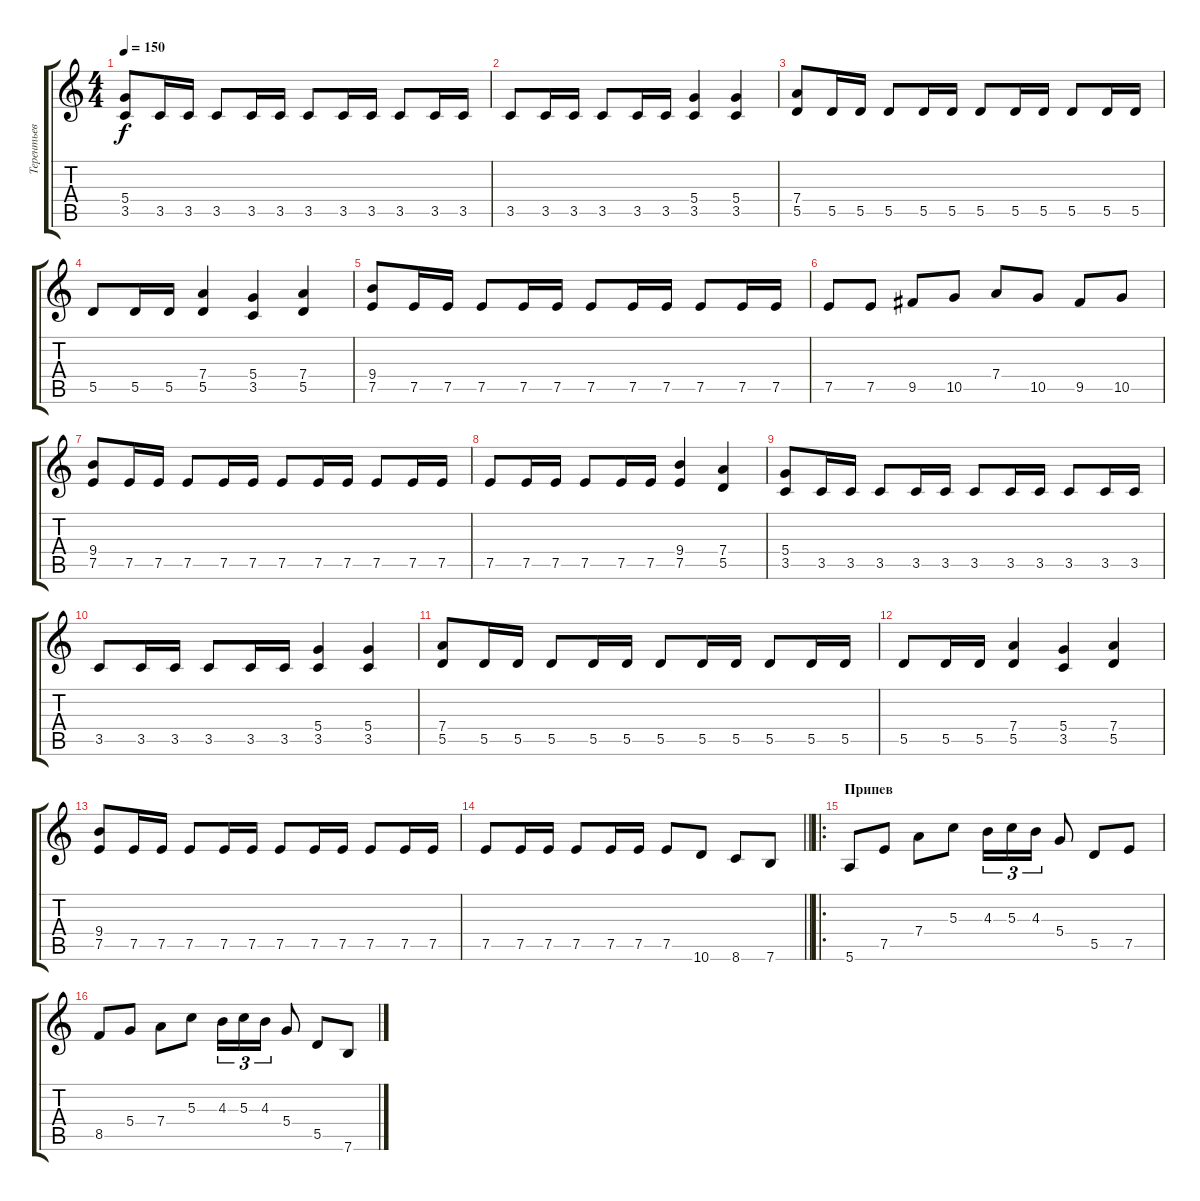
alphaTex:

\track ("Терентьев " "Терентьев ") {instrument distortionguitar}
\staff {score tabs}
\tuning (E4 B3 G3 D3 A2 E2) {hide}
\ts (4 4)
\tempo 150
\clef g2
\ks c
(5.4 3.5).8{dy f} 3.5.16 3.5.16 3.5.8 3.5.16 3.5.16 3.5.8 3.5.16 3.5.16 3.5.8 3.5.16 3.5.16 |
3.5.8 3.5.16 3.5.16 3.5.8 3.5.16 3.5.16 (5.4 3.5).4 (5.4 3.5).4 |
(7.4 5.5).8 5.5.16 5.5.16 5.5.8 5.5.16 5.5.16 5.5.8 5.5.16 5.5.16 5.5.8 5.5.16 5.5.16 |
5.5.8 5.5.16 5.5.16 (7.4 5.5).4 (5.4 3.5).4 (7.4 5.5).4 |
(9.4 7.5).8 7.5.16 7.5.16 7.5.8 7.5.16 7.5.16 7.5.8 7.5.16 7.5.16 7.5.8 7.5.16 7.5.16 |
7.5.8 7.5.8 9.5.8 10.5.8 7.4.8 10.5.8 9.5.8 10.5.8 |
(9.4 7.5).8 7.5.16 7.5.16 7.5.8 7.5.16 7.5.16 7.5.8 7.5.16 7.5.16 7.5.8 7.5.16 7.5.16 |
7.5.8 7.5.16 7.5.16 7.5.8 7.5.16 7.5.16 (9.4 7.5).4 (7.4 5.5).4 |
(5.4 3.5).8 3.5.16 3.5.16 3.5.8 3.5.16 3.5.16 3.5.8 3.5.16 3.5.16 3.5.8 3.5.16 3.5.16 |
3.5.8 3.5.16 3.5.16 3.5.8 3.5.16 3.5.16 (5.4 3.5).4 (5.4 3.5).4 |
(7.4 5.5).8 5.5.16 5.5.16 5.5.8 5.5.16 5.5.16 5.5.8 5.5.16 5.5.16 5.5.8 5.5.16 5.5.16 |
5.5.8 5.5.16 5.5.16 (7.4 5.5).4 (5.4 3.5).4 (7.4 5.5).4 |
(9.4 7.5).8 7.5.16 7.5.16 7.5.8 7.5.16 7.5.16 7.5.8 7.5.16 7.5.16 7.5.8 7.5.16 7.5.16 |
\barLineRight lightlight
7.5.8 7.5.16 7.5.16 7.5.8 7.5.16 7.5.16 7.5.8 10.6.8 8.6.8 7.6.8 |
\ro
\section ("" "Припев")
5.6.8 7.5.8 7.4.8 5.3.8 4.3.16{tu (3 2)} 5.3.16{tu (3 2)} 4.3.16{tu (3 2)} 5.4.8 5.5.8 7.5.8 |
8.5.8 5.4.8 7.4.8 5.3.8 4.3.16{tu (3 2)} 5.3.16{tu (3 2)} 4.3.16{tu (3 2)} 5.4.8 5.5.8 7.6.8
